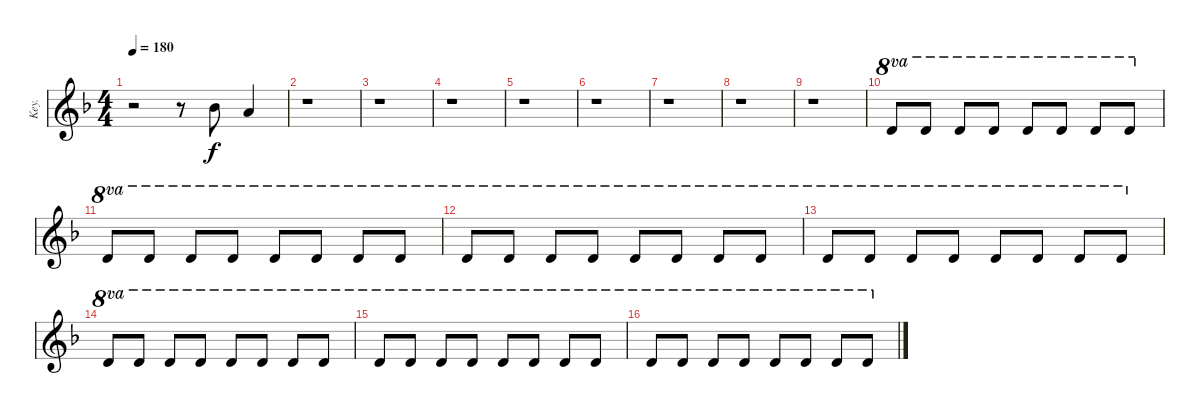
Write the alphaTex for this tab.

\track ("Key." "Key.") {instrument lead1square}
\staff {score}
\tuning (E4 B3 G3 D3 A2 E2) {hide}
\ts (4 4)
\tempo 180
\clef g2
\ks f
r.2{dy f} r.8 6.1.8 5.1.4 |
r.1 |
r.1 |
r.1 |
r.1 |
r.1 |
r.1 |
r.1 |
r.1 |
19.3.8{ot 8va instrument lead1square} 19.3.8{ot 8va} 19.3.8{ot 8va} 19.3.8{ot 8va} 19.3.8{ot 8va} 19.3.8{ot 8va} 19.3.8{ot 8va} 19.3.8{ot 8va} |
19.3.8{ot 8va} 19.3.8{ot 8va} 19.3.8{ot 8va} 19.3.8{ot 8va} 19.3.8{ot 8va} 19.3.8{ot 8va} 19.3.8{ot 8va} 19.3.8{ot 8va} |
19.3.8{ot 8va} 19.3.8{ot 8va} 19.3.8{ot 8va} 19.3.8{ot 8va} 19.3.8{ot 8va} 19.3.8{ot 8va} 19.3.8{ot 8va} 19.3.8{ot 8va} |
19.3.8{ot 8va} 19.3.8{ot 8va} 19.3.8{ot 8va} 19.3.8{ot 8va} 19.3.8{ot 8va} 19.3.8{ot 8va} 19.3.8{ot 8va} 19.3.8{ot 8va} |
19.3.8{ot 8va} 19.3.8{ot 8va} 19.3.8{ot 8va} 19.3.8{ot 8va} 19.3.8{ot 8va} 19.3.8{ot 8va} 19.3.8{ot 8va} 19.3.8{ot 8va} |
19.3.8{ot 8va} 19.3.8{ot 8va} 19.3.8{ot 8va} 19.3.8{ot 8va} 19.3.8{ot 8va} 19.3.8{ot 8va} 19.3.8{ot 8va} 19.3.8{ot 8va} |
19.3.8{ot 8va} 19.3.8{ot 8va} 19.3.8{ot 8va} 19.3.8{ot 8va} 19.3.8{ot 8va} 19.3.8{ot 8va} 19.3.8{ot 8va} 19.3.8{ot 8va}
